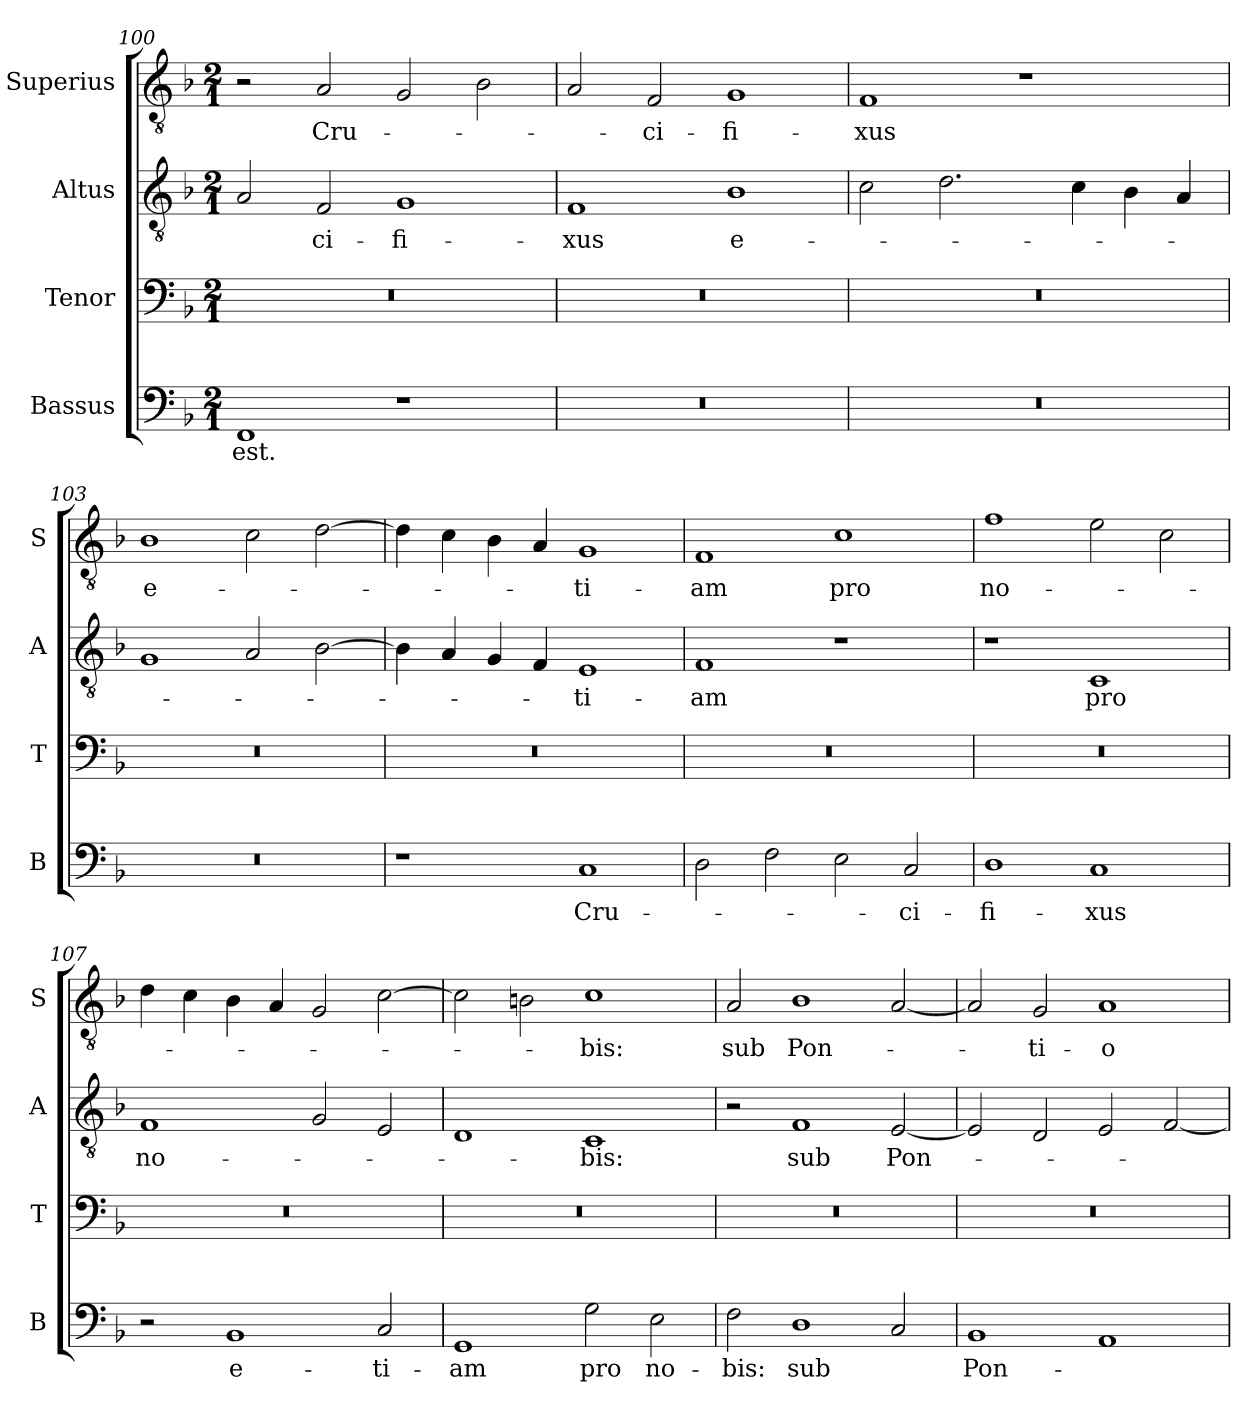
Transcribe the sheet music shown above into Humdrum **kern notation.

**kern	**text	**kern	**kern	**text	**kern	**text
*part4	*part4	*part3	*part2	*part2	*part1	*part1
*staff4	*staff4	*staff3	*staff2	*staff2	*staff1	*staff1
*I"Bassus	*	*I"Tenor	*I"Altus	*	*I"Superius	*
*I'B	*	*I'T	*I'A	*	*I'S	*
*clefF4	*	*clefF4	*clefGv2	*	*clefGv2	*
*k[b-]	*	*k[b-]	*k[b-]	*	*k[b-]	*
*M2/1	*	*M2/1	*M2/1	*	*M2/1	*
=100	=100	=100	=100	=100	=100	=100
1FF	est.	0r	2A	.	2r	.
.	.	.	2F	-ci-	2A	Cru-
1r	.	.	1G	-fi-	2G	.
.	.	.	.	.	2B-	.
=101	=101	=101	=101	=101	=101	=101
0r	.	0r	1F	-xus	2A	.
.	.	.	.	.	2F	-ci-
.	.	.	1B-	e-	1G	-fi-
=102	=102	=102	=102	=102	=102	=102
0r	.	0r	2c	.	1F	-xus
.	.	.	2.d	.	.	.
.	.	.	.	.	1r	.
.	.	.	4c	.	.	.
.	.	.	4B-	.	.	.
.	.	.	4A	.	.	.
=103	=103	=103	=103	=103	=103	=103
0r	.	0r	1G	.	1B-	e-
.	.	.	2A	.	2c	.
.	.	.	[2B-	.	[2d	.
=104	=104	=104	=104	=104	=104	=104
1r	.	0r	4B-]	.	4d]	.
.	.	.	4A	.	4c	.
.	.	.	4G	.	4B-	.
.	.	.	4F	.	4A	.
1C	Cru-	.	1E	-ti-	1G	-ti-
=105	=105	=105	=105	=105	=105	=105
2D	.	0r	1F	-am	1F	-am
2F	.	.	.	.	.	.
2E	.	.	1r	.	1c	pro
2C	-ci-	.	.	.	.	.
=106	=106	=106	=106	=106	=106	=106
1D	-fi-	0r	1r	.	1f	no-
1C	-xus	.	1C	pro	2e	.
.	.	.	.	.	2c	.
=107	=107	=107	=107	=107	=107	=107
2r	.	0r	1F	no-	4d	.
.	.	.	.	.	4c	.
1BB-	e-	.	.	.	4B-	.
.	.	.	.	.	4A	.
.	.	.	2G	.	2G	.
2C	-ti-	.	2E	.	[2c	.
=108	=108	=108	=108	=108	=108	=108
1GG	-am	0r	1D	.	2c]	.
.	.	.	.	.	2Bn	.
2G	pro	.	1C	-bis:	1c	-bis:
2E	no-	.	.	.	.	.
=109	=109	=109	=109	=109	=109	=109
2F	-bis:	0r	2r	.	2A	sub
1D	sub	.	1F	sub	1B-	Pon-
2C	.	.	[2E	Pon-	[2A	.
=110	=110	=110	=110	=110	=110	=110
1BB-	Pon-	0r	2E]	.	2A]	.
.	.	.	2D	.	2G	-ti-
1AA	.	.	2E	.	1A	-o
.	.	.	[2F	.	.	.
=	=	=	=	=	=	=
*-	*-	*-	*-	*-	*-	*-
